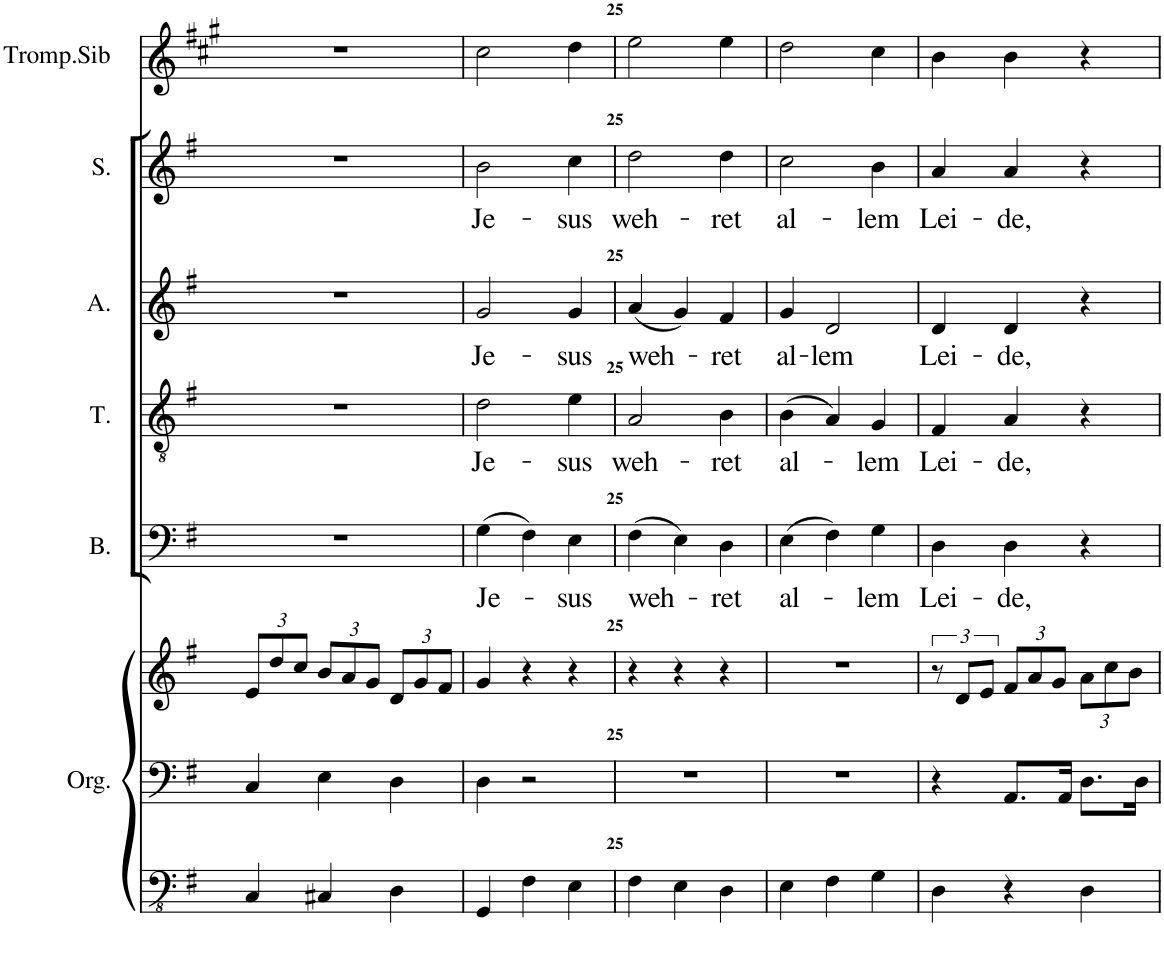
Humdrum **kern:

**kern	**kern	**kern	**kern	**text	**kern	**text	**kern	**text	**kern	**text	**kern
*part6	*part6	*part6	*part5	*part5	*part4	*part4	*part3	*part3	*part2	*part2	*part1
*staff8	*staff7	*staff6	*staff5	*staff5	*staff4	*staff4	*staff3	*staff3	*staff2	*staff2	*staff1
*I"Orgue à tuyaux	*	*	*I"Bass	*	*I"Ténor	*	*I"Alto	*	*I"Soprano	*	*I"Trompette Sib
*I'Org.	*	*	*I'B.	*	*I'T.	*	*I'A.	*	*I'S.	*	*I'Tromp.Sib
!!LO:PB:g=z
*clefFv4	*clefF4	*clefG2	*clefF4	*	*clefGv2	*	*clefG2	*	*clefG2	*	*clefG2
*	*	*	*	*	*	*	*	*	*	*	*Trd1c2
*k[f#]	*k[f#]	*k[f#]	*k[f#]	*	*k[f#]	*	*k[f#]	*	*k[f#]	*	*k[f#c#g#]
*M3/4	*M3/4	*M3/4	*M3/4	*	*M3/4	*	*M3/4	*	*M3/4	*	*M3/4
*	*	*Xbrackettup	*	*	*	*	*	*	*	*	*
=23	=23	=23	=23	=23	=23	=23	=23	=23	=23	=23	=23
4CC/	4C/	12e/L	2.r	.	2.r	.	2.r	.	2.r	.	2.r
.	.	12dd/	.	.	.	.	.	.	.	.	.
.	.	12cc/J	.	.	.	.	.	.	.	.	.
4CC#X/	4E\	12b/L	.	.	.	.	.	.	.	.	.
.	.	12a/	.	.	.	.	.	.	.	.	.
.	.	12g/J	.	.	.	.	.	.	.	.	.
4DD\	4D\	12d/L	.	.	.	.	.	.	.	.	.
.	.	12g/	.	.	.	.	.	.	.	.	.
.	.	12f#/J	.	.	.	.	.	.	.	.	.
=24	=24	=24	=24	=24	=24	=24	=24	=24	=24	=24	=24
!	!	!	!	!LO:LY:b	!	!LO:LY:b	!	!LO:LY:b	!	!LO:LY:b	!
4GGG/	4D\	4g/	(4G\	Je-	2d\	Je-	2g/	Je-	2b\	Je-	2cc#\
4FF#\	2r	4r	4F#\)	.	.	.	.	.	.	.	.
!	!	!	!	!LO:LY:b	!	!LO:LY:b	!	!LO:LY:b	!	!LO:LY:b	!
4EE\	.	4r	4E\	-sus	4e\	-sus	4g/	-sus	4cc\	-sus	4dd\
=25	=25	=25	=25	=25	=25	=25	=25	=25	=25	=25	=25
!	!	!	!	!LO:LY:b	!	!LO:LY:b	!	!LO:LY:b	!	!LO:LY:b	!
4FF#\	2.r	4r	(4F#\	weh-	2A/	weh-	(4a/	weh-	2dd\	weh-	2ee\
4EE\	.	4r	4E\)	.	.	.	4g/)	.	.	.	.
!	!	!	!	!LO:LY:b	!	!LO:LY:b	!	!LO:LY:b	!	!LO:LY:b	!
4DD\	.	4r	4D\	-ret	4B\	-ret	4f#/	-ret	4dd\	-ret	4ee\
=26	=26	=26	=26	=26	=26	=26	=26	=26	=26	=26	=26
!	!	!	!	!LO:LY:b	!	!LO:LY:b	!	!LO:LY:b	!	!LO:LY:b	!
4EE\	2.r	2.r	(4E\	al-	(4B\	al-	4g/	al-	2cc\	al-	2dd\
!	!	!	!	!	!	!	!	!LO:LY:b	!	!	!
4FF#\	.	.	4F#\)	.	4A/)	.	2d/	-lem	.	.	.
!	!	!	!	!LO:LY:b	!	!LO:LY:b	!	!	!	!LO:LY:b	!
4GG\	.	.	4G\	-lem	4G/	-lem	.	.	4b\	-lem	4cc#\
=27	=27	=27	=27	=27	=27	=27	=27	=27	=27	=27	=27
*	*	*brackettup	*	*	*	*	*	*	*	*	*
!	!	!	!	!LO:LY:b	!	!LO:LY:b	!	!LO:LY:b	!	!LO:LY:b	!
4DD\	4r	12r	4D\	Lei-	4F#/	Lei-	4d/	Lei-	4a/	Lei-	4b\
.	.	12d/L	.	.	.	.	.	.	.	.	.
.	.	12e/J	.	.	.	.	.	.	.	.	.
*	*	*Xbrackettup	*	*	*	*	*	*	*	*	*
!	!	!	!	!LO:LY:b	!	!LO:LY:b	!	!LO:LY:b	!	!LO:LY:b	!
4r	8.AA/L	12f#/L	4D\	-de,	4A/	-de,	4d/	-de,	4a/	-de,	4b\
.	.	12a/	.	.	.	.	.	.	.	.	.
.	.	12g/J	.	.	.	.	.	.	.	.	.
.	16AA/Jk	.	.	.	.	.	.	.	.	.	.
4DD\	8.D\L	12a\L	4r	.	4r	.	4r	.	4r	.	4r
.	.	12cc\	.	.	.	.	.	.	.	.	.
.	.	12b\J	.	.	.	.	.	.	.	.	.
.	16D\Jk	.	.	.	.	.	.	.	.	.	.
=	=	=	=	=	=	=	=	=	=	=	=
*-	*-	*-	*-	*-	*-	*-	*-	*-	*-	*-	*-
